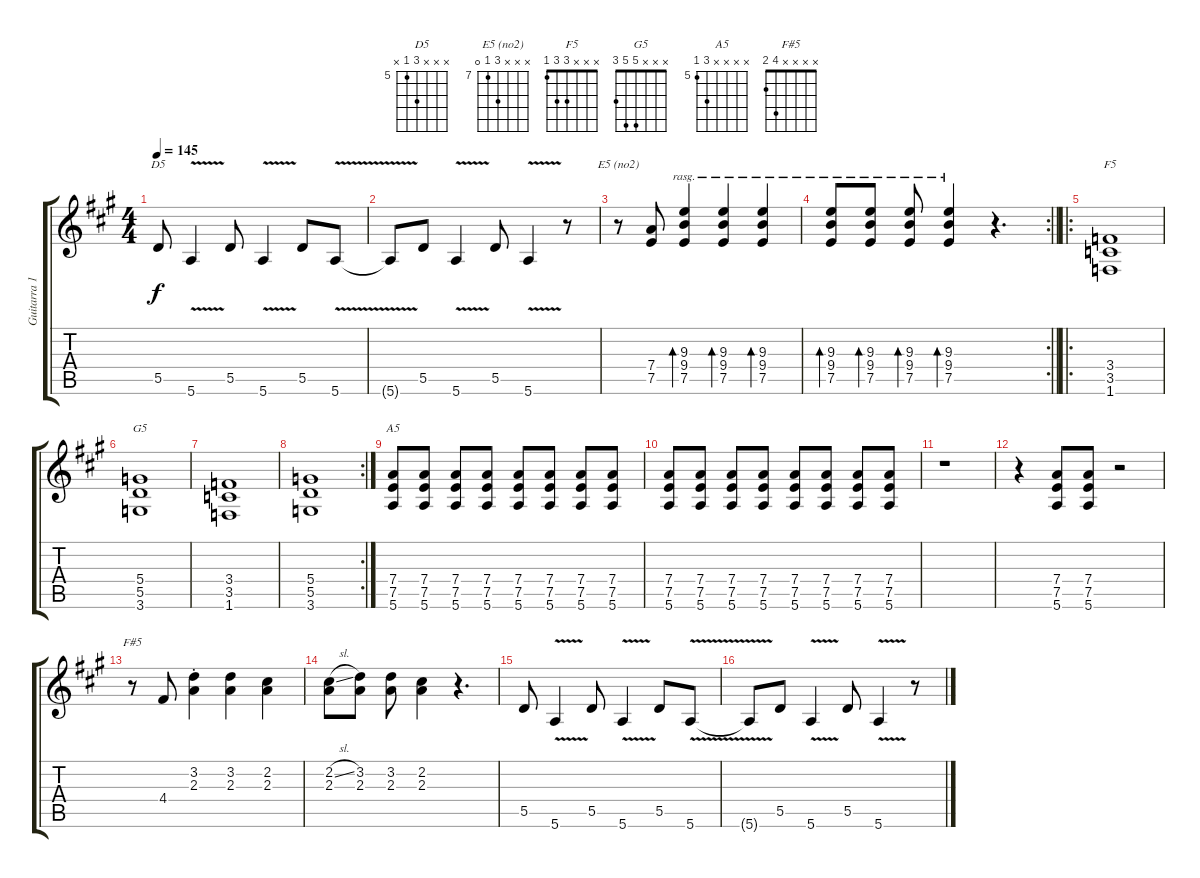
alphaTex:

\track ("Guitarra 1" "Guitarra 1") {instrument overdrivenguitar}
\staff {score tabs}
\tuning (E4 B3 G3 D3 A2 E2) {hide}
\chord ("D5" x x x 7 5 x) {firstfret 5}
\chord ("E5 (no2)" x x x 9 7 0) {firstfret 7}
\chord ("F5" x x x 3 3 1)
\chord ("G5" x x x 5 5 3)
\chord ("A5" x x x x 7 5) {firstfret 5}
\chord ("F#5" x x x x 4 2)
\ts (4 4)
\tempo 145
\clef g2
\ks a
5.5.8{ch "D5" dy f} 5.6{v}.4 5.5.8 5.6{v}.4 5.5.8 5.6{v}.8 |
5.6{t}.8 5.5.8 5.6{v}.4 5.5.8 5.6{v}.4 r.8 |
r.8{ch "E5 (no2)"} (7.4 7.5).8 (9.3 9.4 7.5).4{bd 240 rasg ii} (9.3 9.4 7.5).4{bd 240 rasg ii} (9.3 9.4 7.5).4{bd 240 rasg ii} |
\rc 2
\barLineRight lightlight
(9.3 9.4 7.5).8{bd 240 rasg ii} (9.3 9.4 7.5).8{bd 240 rasg ii} (9.3 9.4 7.5).8{bd 240 rasg ii} (9.3 9.4 7.5).4{bd 240 rasg ii} r.4{d} |
\ro
(3.4 3.5 1.6).1{ch "F5"} |
(5.4 5.5 3.6).1{ch "G5"} |
(3.4 3.5 1.6).1 |
\rc 2
(5.4 5.5 3.6).1 |
(7.4 7.5 5.6).8{ch "A5"} (7.4 7.5 5.6).8 (7.4 7.5 5.6).8 (7.4 7.5 5.6).8 (7.4 7.5 5.6).8 (7.4 7.5 5.6).8 (7.4 7.5 5.6).8 (7.4 7.5 5.6).8 |
(7.4 7.5 5.6).8 (7.4 7.5 5.6).8 (7.4 7.5 5.6).8 (7.4 7.5 5.6).8 (7.4 7.5 5.6).8 (7.4 7.5 5.6).8 (7.4 7.5 5.6).8 (7.4 7.5 5.6).8 |
r.1 |
r.4 (7.4 7.5 5.6).8 (7.4 7.5 5.6).8 r.2 |
r.8{ch "F#5"} 4.4.8 (3.2{st} 2.3{st}).4 (3.2 2.3).4 (2.2 2.3).4 |
(2.2{sl} 2.3).8 (3.2 2.3).8 (3.2 2.3).8 (2.2 2.3).4 r.4{d} |
5.5.8 5.6{v}.4 5.5.8 5.6{v}.4 5.5.8 5.6{v}.8 |
5.6{t}.8 5.5.8 5.6{v}.4 5.5.8 5.6{v}.4 r.8
